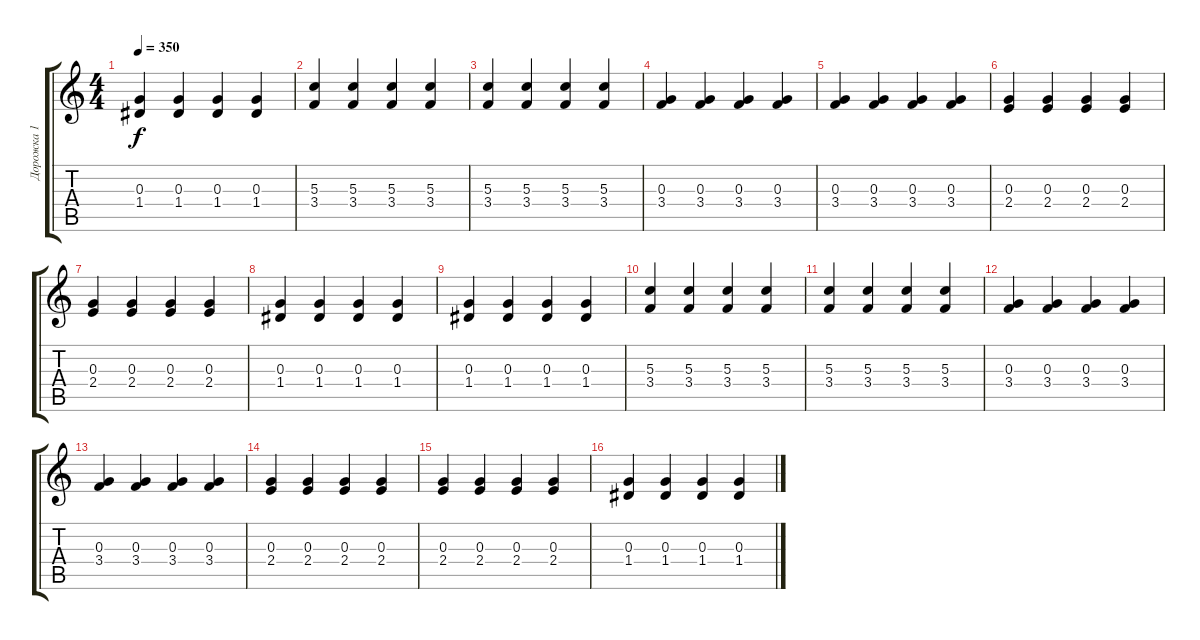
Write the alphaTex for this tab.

\track ("Дорожка 1" "Дорожка 1") {instrument distortionguitar}
\staff {score tabs}
\tuning (E4 B3 G3 D3 A2 E2) {hide}
\ts (4 4)
\tempo 350
\clef g2
\ks c
(0.3 1.4).4{dy f} (0.3 1.4).4 (0.3 1.4).4 (0.3 1.4).4 |
(5.3 3.4).4 (5.3 3.4).4 (5.3 3.4).4 (5.3 3.4).4 |
(5.3 3.4).4 (5.3 3.4).4 (5.3 3.4).4 (5.3 3.4).4 |
(0.3 3.4).4 (0.3 3.4).4 (0.3 3.4).4 (0.3 3.4).4 |
(0.3 3.4).4 (0.3 3.4).4 (0.3 3.4).4 (0.3 3.4).4 |
(0.3 2.4).4 (0.3 2.4).4 (0.3 2.4).4 (0.3 2.4).4 |
(0.3 2.4).4 (0.3 2.4).4 (0.3 2.4).4 (0.3 2.4).4 |
(0.3 1.4).4 (0.3 1.4).4 (0.3 1.4).4 (0.3 1.4).4 |
(0.3 1.4).4 (0.3 1.4).4 (0.3 1.4).4 (0.3 1.4).4 |
(5.3 3.4).4 (5.3 3.4).4 (5.3 3.4).4 (5.3 3.4).4 |
(5.3 3.4).4 (5.3 3.4).4 (5.3 3.4).4 (5.3 3.4).4 |
(0.3 3.4).4 (0.3 3.4).4 (0.3 3.4).4 (0.3 3.4).4 |
(0.3 3.4).4 (0.3 3.4).4 (0.3 3.4).4 (0.3 3.4).4 |
(0.3 2.4).4 (0.3 2.4).4 (0.3 2.4).4 (0.3 2.4).4 |
(0.3 2.4).4 (0.3 2.4).4 (0.3 2.4).4 (0.3 2.4).4 |
(0.3 1.4).4 (0.3 1.4).4 (0.3 1.4).4 (0.3 1.4).4
